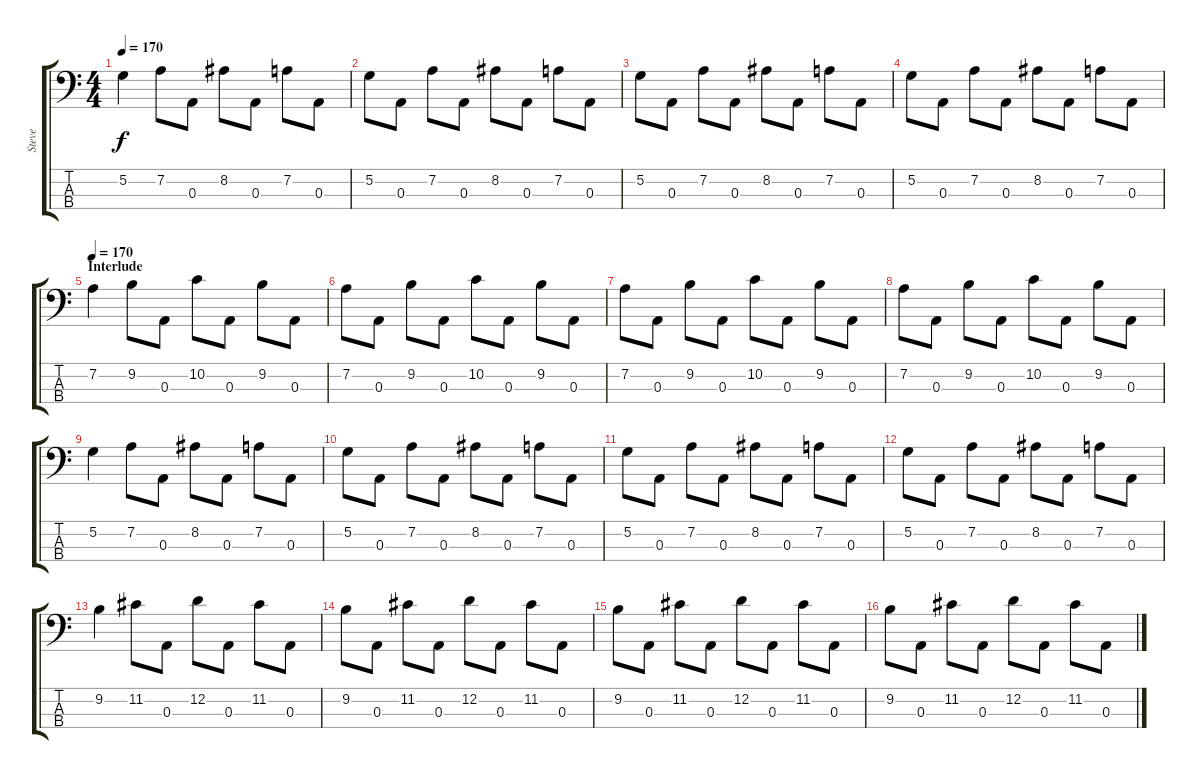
\track ("Steve" "Steve") {instrument electricbassfinger}
\staff {score tabs}
\tuning (G2 D2 A1 E1) {hide}
\ts (4 4)
\tempo 170
\clef f4
\ks c
5.2.4{dy f} 7.2.8 0.3.8 8.2.8 0.3.8 7.2.8 0.3.8 |
5.2.8 0.3.8 7.2.8 0.3.8 8.2.8 0.3.8 7.2.8 0.3.8 |
5.2.8 0.3.8 7.2.8 0.3.8 8.2.8 0.3.8 7.2.8 0.3.8 |
5.2.8 0.3.8 7.2.8 0.3.8 8.2.8 0.3.8 7.2.8 0.3.8 |
\section ("" "Interlude")
\tempo 170
7.2.4 9.2.8 0.3.8 10.2.8 0.3.8 9.2.8 0.3.8 |
7.2.8 0.3.8 9.2.8 0.3.8 10.2.8 0.3.8 9.2.8 0.3.8 |
7.2.8 0.3.8 9.2.8 0.3.8 10.2.8 0.3.8 9.2.8 0.3.8 |
7.2.8 0.3.8 9.2.8 0.3.8 10.2.8 0.3.8 9.2.8 0.3.8 |
5.2.4 7.2.8 0.3.8 8.2.8 0.3.8 7.2.8 0.3.8 |
5.2.8 0.3.8 7.2.8 0.3.8 8.2.8 0.3.8 7.2.8 0.3.8 |
5.2.8 0.3.8 7.2.8 0.3.8 8.2.8 0.3.8 7.2.8 0.3.8 |
5.2.8 0.3.8 7.2.8 0.3.8 8.2.8 0.3.8 7.2.8 0.3.8 |
9.2.4 11.2.8 0.3.8 12.2.8 0.3.8 11.2.8 0.3.8 |
9.2.8 0.3.8 11.2.8 0.3.8 12.2.8 0.3.8 11.2.8 0.3.8 |
9.2.8 0.3.8 11.2.8 0.3.8 12.2.8 0.3.8 11.2.8 0.3.8 |
9.2.8 0.3.8 11.2.8 0.3.8 12.2.8 0.3.8 11.2.8 0.3.8
